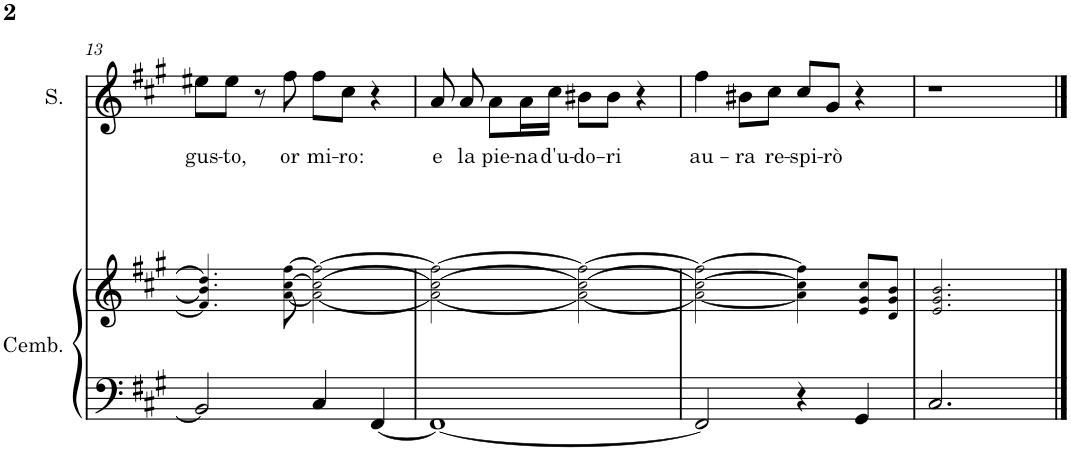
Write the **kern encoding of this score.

**kern	**kern	**kern	**text
*part2	*part2	*part1	*part1
*staff3	*staff2	*staff1	*staff1
*I"Cembalo	*	*I"Sopran	*
*I'Cemb.	*	*I'S.	*
!!LO:PB:g=z
*clefF4	*clefG2	*clefG2	*
*k[f#c#g#]	*k[f#c#g#]	*k[f#c#g#]	*
*M4/4	*M4/4	*M4/4	*
=13	=13	=13	=13
!	!	!	!LO:LY:b
2BB/]	4.f#!/] 4.b!/] 4.dd!/]	8ee#X\L	gus-
!	!	!	!LO:LY:b
.	.	8ee#\J	-to,
.	.	8r	.
!	!	!	!LO:LY:b
.	[8a!\ [8cc#!\ [8ff#!\	8ff#\	or
!	!	!	!LO:LY:b
4C#/	2a!\_ 2cc#!\_ 2ff#!\_	8ff#\L	mi-
!	!	!	!LO:LY:b
.	.	8cc#\J	-ro:
[4FF#/	.	4r	.
=14	=14	=14	=14
!	!	!	!LO:LY:b
1FF#_	2a!\_ 2cc#!\_ 2ff#!\_	8a/	e
!	!	!	!LO:LY:b
.	.	8a/	la
!	!	!	!LO:LY:b
.	.	8a\L	pie-
!	!	!	!LO:LY:b
.	.	16a\L	-na
!	!	!	!LO:LY:b
.	.	16cc#\JJ	d'u-
!	!	!	!LO:LY:b
.	2a!\_ 2cc#!\_ 2ff#!\_	8b#X\L	-do-
!	!	!	!LO:LY:b
.	.	8b#\J	-ri
.	.	4r	.
=15	=15	=15	=15
!	!	!	!LO:LY:b
2FF#/]	2a!\_ 2cc#!\_ 2ff#!\_	4ff#\	au-
!	!	!	!LO:LY:b
.	.	8b#X\L	-ra
!	!	!	!LO:LY:b
.	.	8cc#\J	re-
!	!	!	!LO:LY:b
4r	4a!\] 4cc#!\] 4ff#!\]	8cc#/L	-spi-
!	!	!	!LO:LY:b
.	.	8g#/J	-rò
4GG#/	8e!/ 8g#!/ 8cc#!/L	4r	.
.	8d!/ 8g#!/ 8b!/J	.	.
=16	=16	=16	=16
2.C#/	2.e!/ 2.g#!/ 2.b!/	1r	.
4ryy	4ryy	.	.
==	==	==	==
*-	*-	*-	*-
